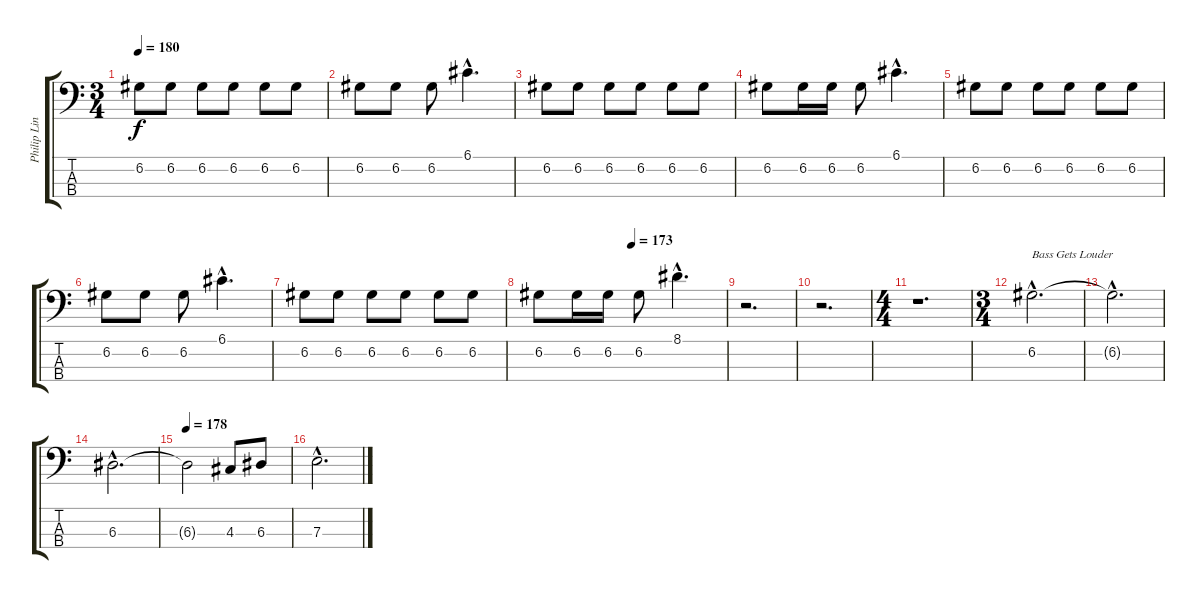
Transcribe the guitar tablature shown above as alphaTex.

\track ("Philip Linnot" "Philip Lin") {instrument electricbasspick}
\staff {score tabs}
\tuning (G2 D2 A1 E1) {hide}
\ts (3 4)
\tempo 180
\clef f4
\ks c
6.2.8{dy f} 6.2.8 6.2.8 6.2.8 6.2.8 6.2.8 |
6.2.8 6.2.8 6.2.8 6.1{hac}.4{d} |
6.2.8 6.2.8 6.2.8 6.2.8 6.2.8 6.2.8 |
6.2.8 6.2.16 6.2.16 6.2.8 6.1{hac}.4{d} |
6.2.8 6.2.8 6.2.8 6.2.8 6.2.8 6.2.8 |
6.2.8 6.2.8 6.2.8 6.1{hac}.4{d} |
6.2.8 6.2.8 6.2.8 6.2.8 6.2.8 6.2.8 |
\tempo (173 0.5)
6.2.8 6.2.16 6.2.16 6.2.8 8.1{hac}.4{d} |
r.2{d} |
r.2{d} |
\ts (4 4)
r.1{d} |
\ts (3 4)
6.2{hac}.2{d txt "Bass Gets Louder" volume 16} |
6.2{hac t}.2{d} |
6.3{hac}.2{d} |
\tempo 178
6.3{t}.2 4.3.8 6.3.8 |
7.3{hac}.2{d}
